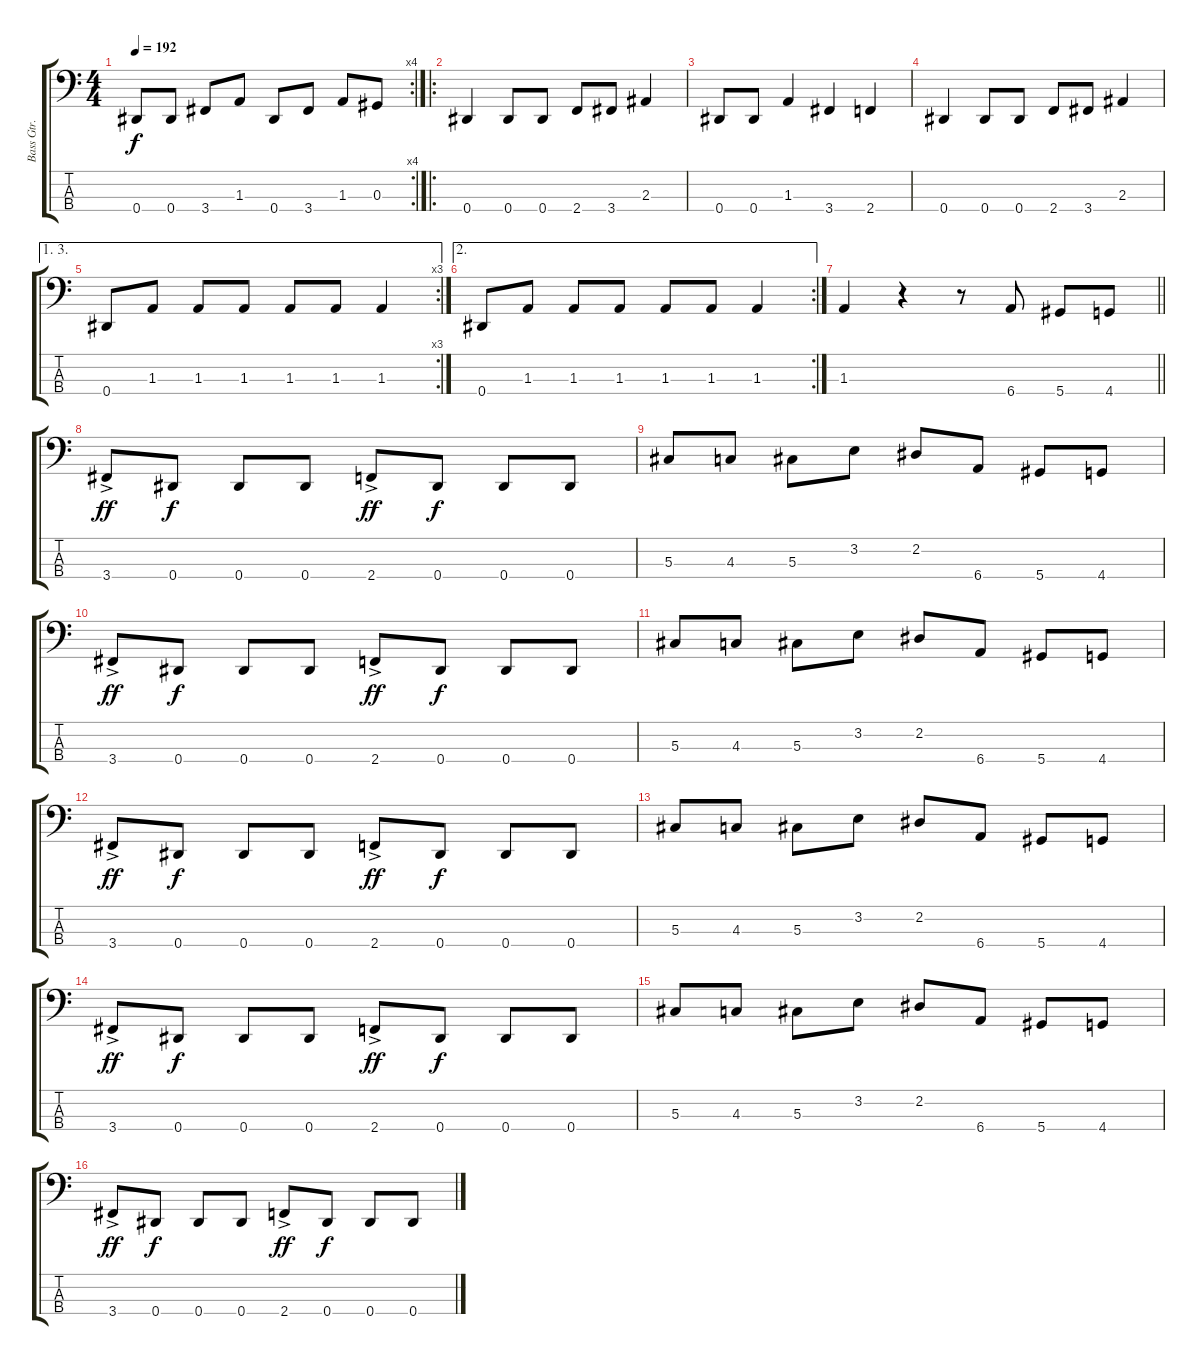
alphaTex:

\track ("Bass Gtr." "Bass Gtr.") {instrument electricbasspick}
\staff {score tabs}
\tuning (Gb2 Db2 Ab1 Eb1) {hide}
\rc 4
\ts (4 4)
\tempo 192
\clef f4
\ks c
0.4.8{dy f} 0.4.8 3.4.8 1.3.8 0.4.8 3.4.8 1.3.8 0.3.8 |
\ro
0.4.4 0.4.8 0.4.8 2.4.8 3.4.8 2.3.4 |
0.4.8 0.4.8 1.3.4 3.4.4 2.4.4 |
0.4.4 0.4.8 0.4.8 2.4.8 3.4.8 2.3.4 |
\ae (1 3)
\rc 3
0.4.8 1.3.8 1.3.8 1.3.8 1.3.8 1.3.8 1.3.4 |
\ae 2
\rc 2
0.4.8 1.3.8 1.3.8 1.3.8 1.3.8 1.3.8 1.3.4 |
\barLineRight lightlight
1.3.4 r.4 r.8 6.4.8 5.4.8 4.4.8 |
3.4{ac}.8{dy ff} 0.4.8{dy f} 0.4.8 0.4.8 2.4{ac}.8{dy ff} 0.4.8{dy f} 0.4.8 0.4.8 |
5.3.8 4.3.8 5.3.8 3.2.8 2.2.8 6.4.8 5.4.8 4.4.8 |
3.4{ac}.8{dy ff} 0.4.8{dy f} 0.4.8 0.4.8 2.4{ac}.8{dy ff} 0.4.8{dy f} 0.4.8 0.4.8 |
5.3.8 4.3.8 5.3.8 3.2.8 2.2.8 6.4.8 5.4.8 4.4.8 |
3.4{ac}.8{dy ff} 0.4.8{dy f} 0.4.8 0.4.8 2.4{ac}.8{dy ff} 0.4.8{dy f} 0.4.8 0.4.8 |
5.3.8 4.3.8 5.3.8 3.2.8 2.2.8 6.4.8 5.4.8 4.4.8 |
3.4{ac}.8{dy ff} 0.4.8{dy f} 0.4.8 0.4.8 2.4{ac}.8{dy ff} 0.4.8{dy f} 0.4.8 0.4.8 |
5.3.8 4.3.8 5.3.8 3.2.8 2.2.8 6.4.8 5.4.8 4.4.8 |
3.4{ac}.8{dy ff} 0.4.8{dy f} 0.4.8 0.4.8 2.4{ac}.8{dy ff} 0.4.8{dy f} 0.4.8 0.4.8
